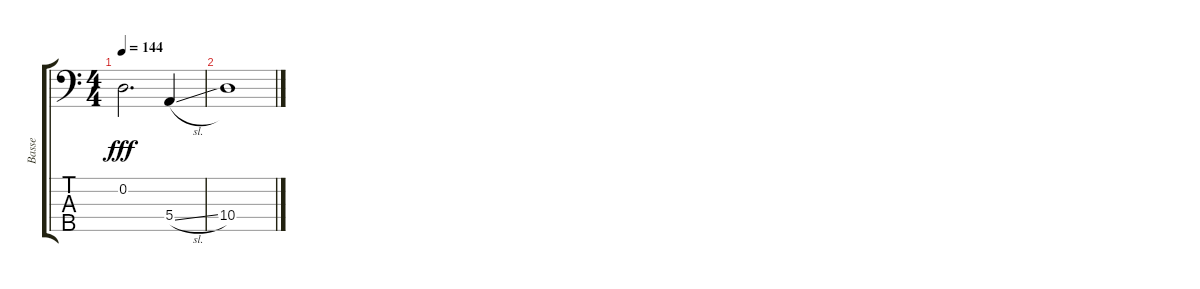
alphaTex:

\track ("Basse" "Basse") {instrument slapbass2}
\staff {score tabs}
\tuning (G2 D2 A1 E1 B0) {hide}
\ts (4 4)
\tempo 144
\clef f4
\ks c
0.2.2{d dy fff} 5.4{sl}.4 |
10.4.1
